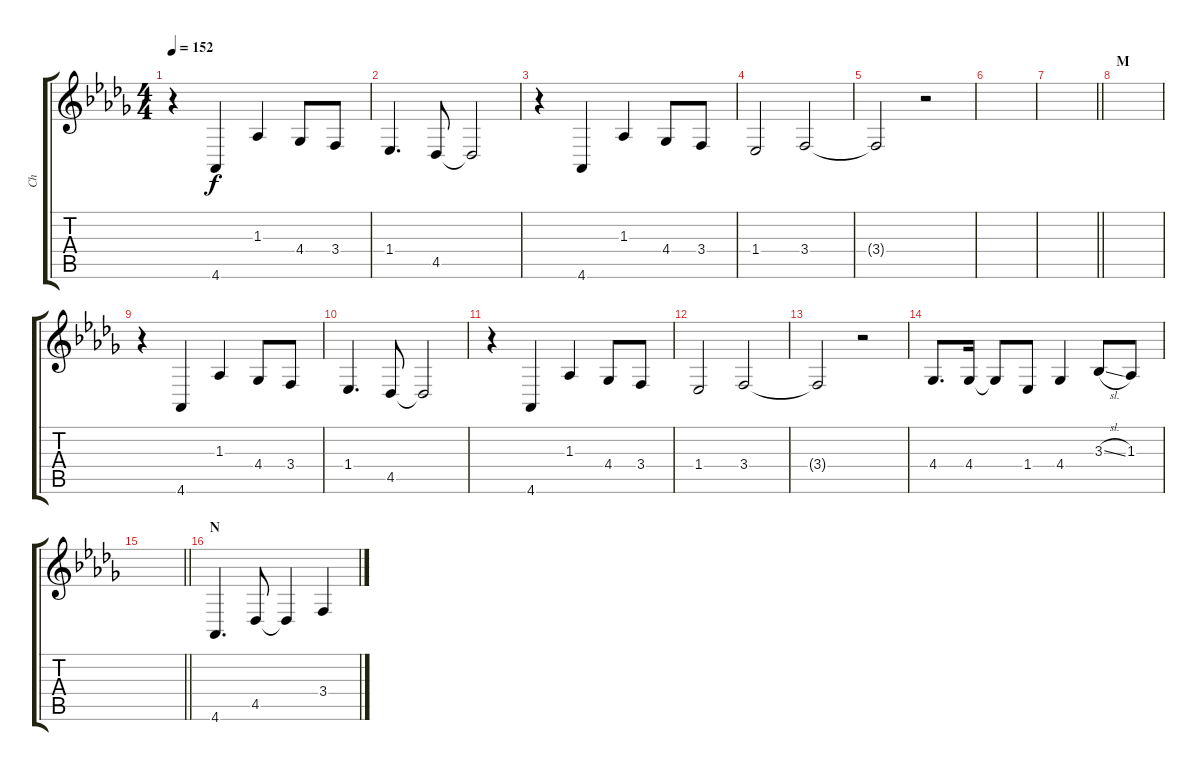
\track ("Ch" "Ch") {instrument cello}
\staff {score tabs}
\tuning (E4 B3 G3 D3 A2 E2) {hide}
\ts (4 4)
\tempo 152
\clef g2
\ks db
r.4{dy f} 4.6.4 1.3.4 4.4.8 3.4.8 |
1.4.4{d} 4.5.8 4.5{t}.2 |
r.4 4.6.4 1.3.4 4.4.8 3.4.8 |
1.4.2 3.4.2 |
3.4{t}.2 r.2 |
|
\barLineRight lightlight
|
\section ("" "M")
|
r.4 4.6.4 1.3.4 4.4.8 3.4.8 |
1.4.4{d} 4.5.8 4.5{t}.2 |
r.4 4.6.4 1.3.4 4.4.8 3.4.8 |
1.4.2 3.4.2 |
3.4{t}.2 r.2 |
4.4.8{d} 4.4.16 4.4{t}.8 1.4.8 4.4.4 3.3{sl}.8 1.3.8 |
\barLineRight lightlight
|
\section ("" "N")
4.6.4{d} 4.5.8 4.5{t}.4 3.4.4
